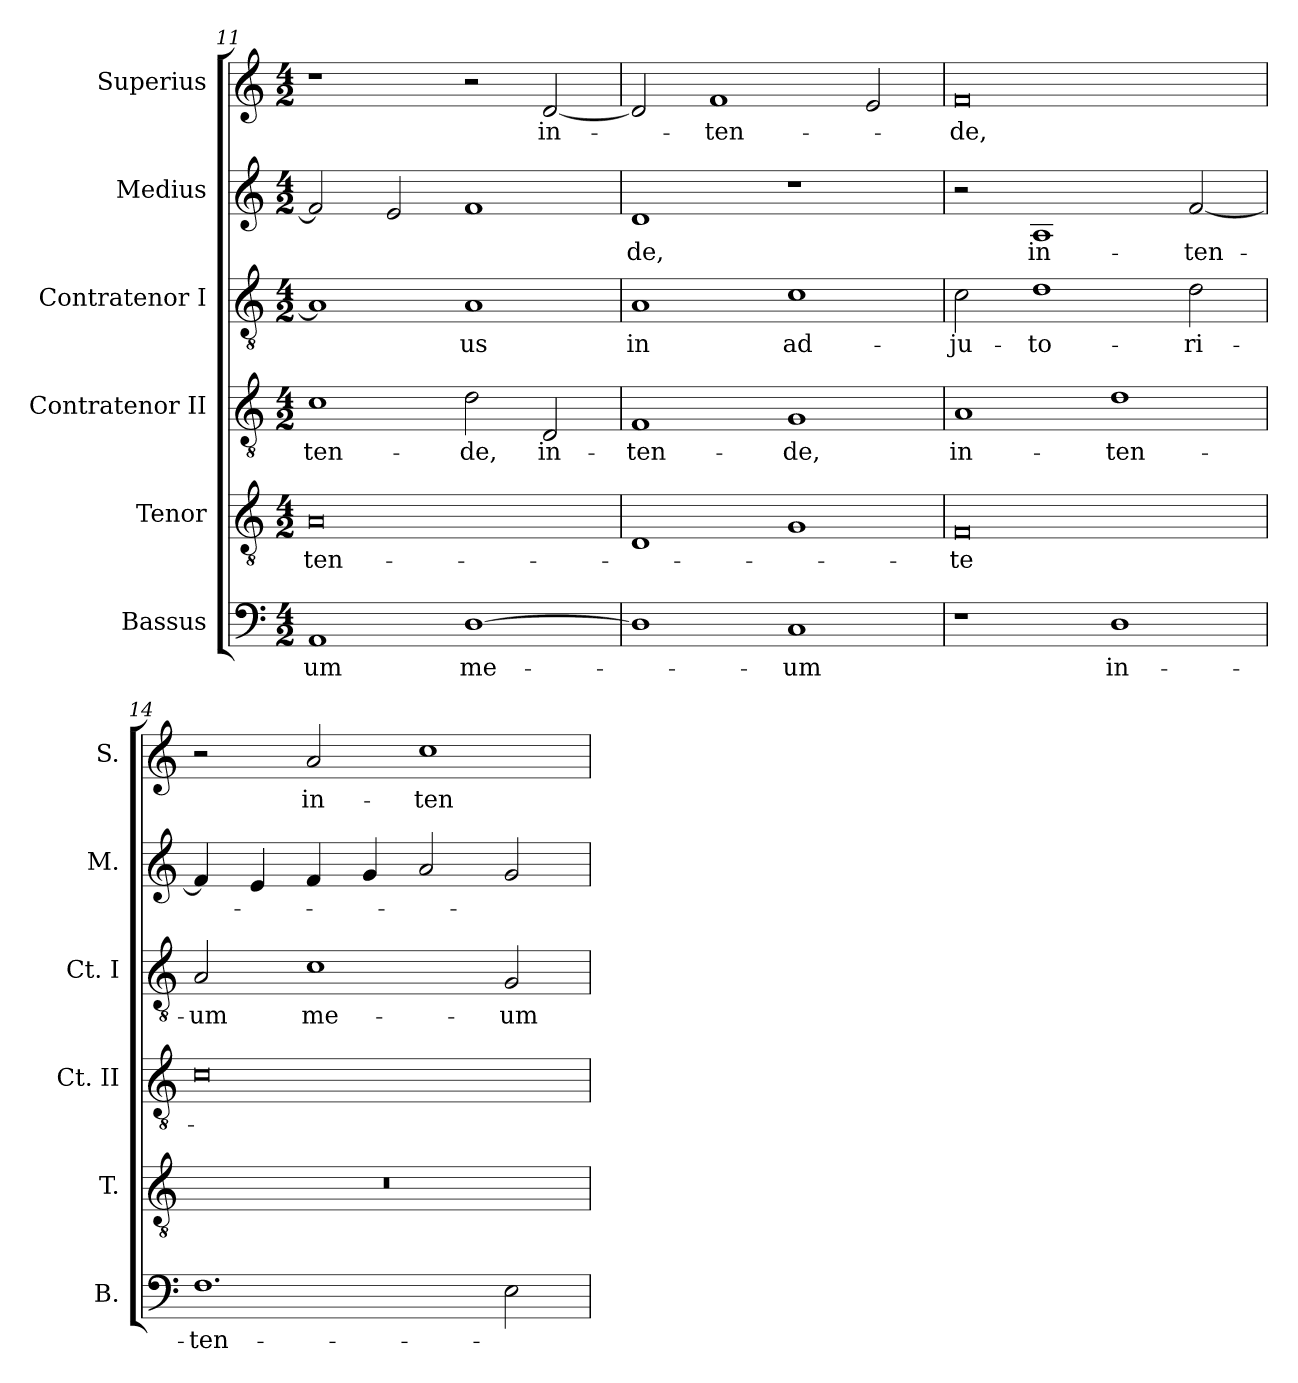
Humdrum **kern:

**kern	**text	**kern	**text	**kern	**text	**kern	**text	**kern	**text	**kern	**text
*part6	*part6	*part5	*part5	*part4	*part4	*part3	*part3	*part2	*part2	*part1	*part1
*staff6	*staff6	*staff5	*staff5	*staff4	*staff4	*staff3	*staff3	*staff2	*staff2	*staff1	*staff1
*I"Bassus	*	*I"Tenor	*	*I"Contratenor II	*	*I"Contratenor I	*	*I"Medius	*	*I"Superius	*
*I'B.	*	*I'T.	*	*I'Ct. II	*	*I'Ct. I	*	*I'M.	*	*I'S.	*
!!LO:PB:g=z
*clefF4	*	*clefGv2	*	*clefGv2	*	*clefGv2	*	*clefG2	*	*clefG2	*
*	*	*ITrd7c12	*	*ITrd7c12	*	*ITrd7c12	*	*	*	*	*
*k[]	*	*k[]	*	*k[]	*	*k[]	*	*k[]	*	*k[]	*
*C:	*	*C:	*	*C:	*	*C:	*	*C:	*	*C:	*
*M4/2	*	*M4/2	*	*M4/2	*	*M4/2	*	*M4/2	*	*M4/2	*
=11	=11	=11	=11	=11	=11	=11	=11	=11	=11	=11	=11
!	!LO:LY:b:color=#000000	!	!	!	!	!	!	!	!	!	!
!	!	!	!LO:LY:b:color=#000000	!	!	!	!	!	!	!	!
!	!	!	!	!	!LO:LY:b:color=#000000	!	!	!	!	!	!
1AAi	-um	0AAi	-ten-	1Ci	-ten-	1AAi]	.	2fi/]	.	1r	.
.	.	.	.	.	.	.	.	2ei/	.	.	.
!	!LO:LY:b:color=#000000	!	!	!	!	!	!	!	!	!	!
!	!	!	!	!	!LO:LY:b:color=#000000	!	!	!	!	!	!
!	!	!	!	!	!	!	!LO:LY:b:color=#000000	!	!	!	!
[>1Di	me-	.	.	2Di\	-de,	1AAi	-us	1fi	.	2r	.
!	!	!	!	!	!LO:LY:b:color=#000000	!	!	!	!	!	!
!	!	!	!	!	!	!	!	!	!	!	!LO:LY:b:color=#000000
.	.	.	.	2DDi/	in-	.	.	.	.	[<2di/	in-
=12	=12	=12	=12	=12	=12	=12	=12	=12	=12	=12	=12
!	!	!	!	!	!LO:LY:b:color=#000000	!	!	!	!	!	!
!	!	!	!	!	!	!	!LO:LY:b:color=#000000	!	!	!	!
!	!	!	!	!	!	!	!	!	!LO:LY:b:color=#000000	!	!
1Di]	.	1DDi	.	1FFi	-ten-	1AAi	in	1di	-de,	2di/]	.
!	!	!	!	!	!	!	!	!	!	!	!LO:LY:b:color=#000000
.	.	.	.	.	.	.	.	.	.	1fi	-ten-
!	!LO:LY:b:color=#000000	!	!	!	!	!	!	!	!	!	!
!	!	!	!	!	!LO:LY:b:color=#000000	!	!	!	!	!	!
!	!	!	!	!	!	!	!LO:LY:b:color=#000000	!	!	!	!
1Ci	-um	1GGi	.	1GGi	-de,	1Ci	ad-	1r	.	.	.
.	.	.	.	.	.	.	.	.	.	2ei/	.
=13	=13	=13	=13	=13	=13	=13	=13	=13	=13	=13	=13
!	!	!	!LO:LY:b:color=#000000	!	!	!	!	!	!	!	!
!	!	!	!	!	!LO:LY:b:color=#000000	!	!	!	!	!	!
!	!	!	!	!	!	!	!LO:LY:b:color=#000000	!	!	!	!
!	!	!	!	!	!	!	!	!	!	!	!LO:LY:b:color=#000000
1r	.	0FFi	-te	1AAi	in-	2Ci\	-ju-	2r	.	0fi	-de,
!	!	!	!	!	!	!	!LO:LY:b:color=#000000	!	!	!	!
!	!	!	!	!	!	!	!	!	!LO:LY:b:color=#000000	!	!
.	.	.	.	.	.	1Di	-to-	1Ai	in-	.	.
!	!LO:LY:b:color=#000000	!	!	!	!	!	!	!	!	!	!
!	!	!	!	!	!LO:LY:b:color=#000000	!	!	!	!	!	!
1Di	in-	.	.	1Di	-ten-	.	.	.	.	.	.
!	!	!	!	!	!	!	!LO:LY:b:color=#000000	!	!	!	!
!	!	!	!	!	!	!	!	!	!LO:LY:b:color=#000000	!	!
.	.	.	.	.	.	2Di\	-ri-	[<2fi/	-ten-	.	.
=14	=14	=14	=14	=14	=14	=14	=14	=14	=14	=14	=14
!	!LO:LY:b:color=#000000	!LO:N:vis=1	!	!	!	!	!	!	!	!	!
!	!	!	!	!	!	!	!LO:LY:b:color=#000000	!	!	!	!
1.Fi	-ten-	0r	.	0Ci	.	2AAi/	-um	4fi/]	.	2r	.
.	.	.	.	.	.	.	.	4ei/	.	.	.
!	!	!	!	!	!	!	!LO:LY:b:color=#000000	!	!	!	!
!	!	!	!	!	!	!	!	!	!	!	!LO:LY:b:color=#000000
.	.	.	.	.	.	1Ci	me-	4fi/	.	2ai/	in-
.	.	.	.	.	.	.	.	4gi/	.	.	.
!	!	!	!	!	!	!	!	!	!	!	!LO:LY:b:color=#000000
.	.	.	.	.	.	.	.	2ai/	.	1cci	-ten-
!	!	!	!	!	!	!	!LO:LY:b:color=#000000	!	!	!	!
2Ei\	.	.	.	.	.	2GGi/	-um	2gi/	.	.	.
=	=	=	=	=	=	=	=	=	=	=	=
*-	*-	*-	*-	*-	*-	*-	*-	*-	*-	*-	*-
